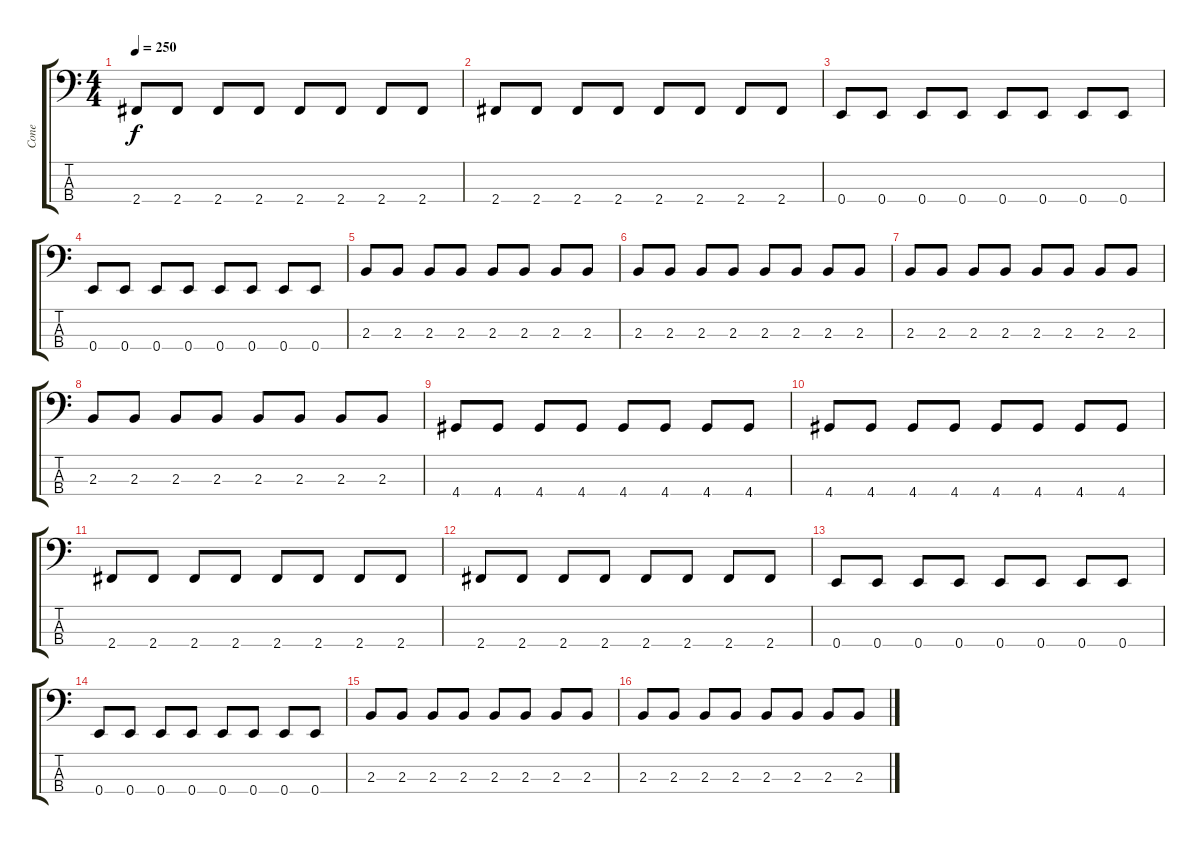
\track ("Cone" "Cone") {instrument electricbasspick}
\staff {score tabs}
\tuning (G2 D2 A1 E1) {hide}
\ts (4 4)
\tempo 250
\clef f4
\ks c
2.4.8{dy f} 2.4.8 2.4.8 2.4.8 2.4.8 2.4.8 2.4.8 2.4.8 |
2.4.8 2.4.8 2.4.8 2.4.8 2.4.8 2.4.8 2.4.8 2.4.8 |
0.4.8 0.4.8 0.4.8 0.4.8 0.4.8 0.4.8 0.4.8 0.4.8 |
0.4.8 0.4.8 0.4.8 0.4.8 0.4.8 0.4.8 0.4.8 0.4.8 |
2.3.8 2.3.8 2.3.8 2.3.8 2.3.8 2.3.8 2.3.8 2.3.8 |
2.3.8 2.3.8 2.3.8 2.3.8 2.3.8 2.3.8 2.3.8 2.3.8 |
2.3.8 2.3.8 2.3.8 2.3.8 2.3.8 2.3.8 2.3.8 2.3.8 |
2.3.8 2.3.8 2.3.8 2.3.8 2.3.8 2.3.8 2.3.8 2.3.8 |
4.4.8 4.4.8 4.4.8 4.4.8 4.4.8 4.4.8 4.4.8 4.4.8 |
4.4.8 4.4.8 4.4.8 4.4.8 4.4.8 4.4.8 4.4.8 4.4.8 |
2.4.8 2.4.8 2.4.8 2.4.8 2.4.8 2.4.8 2.4.8 2.4.8 |
2.4.8 2.4.8 2.4.8 2.4.8 2.4.8 2.4.8 2.4.8 2.4.8 |
0.4.8 0.4.8 0.4.8 0.4.8 0.4.8 0.4.8 0.4.8 0.4.8 |
0.4.8 0.4.8 0.4.8 0.4.8 0.4.8 0.4.8 0.4.8 0.4.8 |
2.3.8 2.3.8 2.3.8 2.3.8 2.3.8 2.3.8 2.3.8 2.3.8 |
2.3.8 2.3.8 2.3.8 2.3.8 2.3.8 2.3.8 2.3.8 2.3.8
